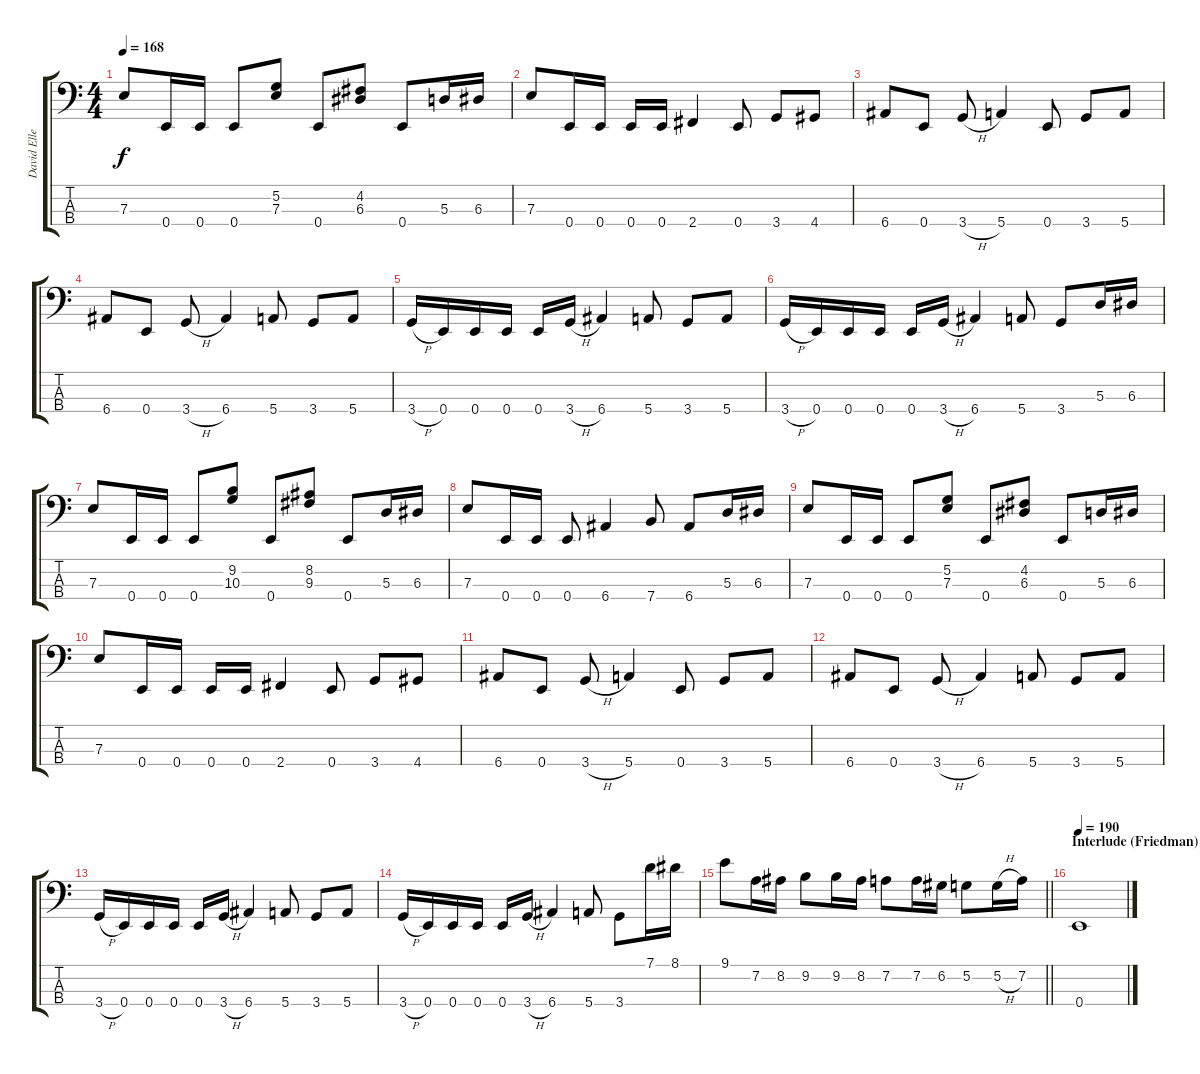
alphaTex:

\track ("David Ellefson" "David Elle") {instrument electricbasspick}
\staff {score tabs}
\tuning (G2 D2 A1 E1) {hide}
\ts (4 4)
\tempo 168
\clef f4
\ks c
7.3.8{dy f} 0.4.16 0.4.16 0.4.8 (5.2 7.3).8 0.4.8 (4.2 6.3).8 0.4.8 5.3.16 6.3.16 |
7.3.8 0.4.16 0.4.16 0.4.16 0.4.16 2.4.4 0.4.8 3.4.8 4.4.8 |
6.4.8 0.4.8 3.4{h}.8 5.4.4 0.4.8 3.4.8 5.4.8 |
6.4.8 0.4.8 3.4{h}.8 6.4.4 5.4.8 3.4.8 5.4.8 |
3.4{h}.16 0.4.16 0.4.16 0.4.16 0.4.16 3.4{h}.16 6.4.4 5.4.8 3.4.8 5.4.8 |
3.4{h}.16 0.4.16 0.4.16 0.4.16 0.4.16 3.4{h}.16 6.4.4 5.4.8 3.4.8 5.3.16 6.3.16 |
7.3.8 0.4.16 0.4.16 0.4.8 (9.2 10.3).8 0.4.8 (8.2 9.3).8 0.4.8 5.3.16 6.3.16 |
7.3.8 0.4.16 0.4.16 0.4.8 6.4.4 7.4.8 6.4.8 5.3.16 6.3.16 |
7.3.8 0.4.16 0.4.16 0.4.8 (5.2 7.3).8 0.4.8 (4.2 6.3).8 0.4.8 5.3.16 6.3.16 |
7.3.8 0.4.16 0.4.16 0.4.16 0.4.16 2.4.4 0.4.8 3.4.8 4.4.8 |
6.4.8 0.4.8 3.4{h}.8 5.4.4 0.4.8 3.4.8 5.4.8 |
6.4.8 0.4.8 3.4{h}.8 6.4.4 5.4.8 3.4.8 5.4.8 |
3.4{h}.16 0.4.16 0.4.16 0.4.16 0.4.16 3.4{h}.16 6.4.4 5.4.8 3.4.8 5.4.8 |
3.4{h}.16 0.4.16 0.4.16 0.4.16 0.4.16 3.4{h}.16 6.4.4 5.4.8 3.4.8 7.1.16 8.1.16 |
\barLineRight lightlight
9.1.8 7.2.16 8.2.16 9.2.8 9.2.16 8.2.16 7.2.8 7.2.16 6.2.16 5.2.8 5.2{h}.16 7.2.16 |
\section ("" "Interlude (Friedman)")
\tempo 130
\tempo 190
0.4.1
